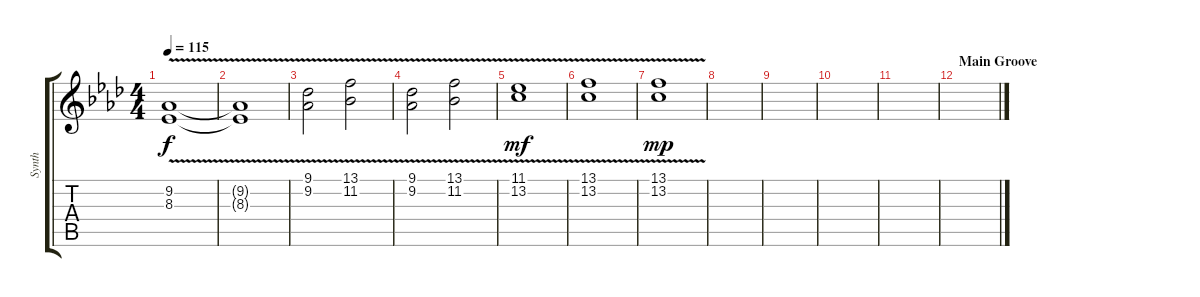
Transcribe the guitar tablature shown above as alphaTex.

\track ("Synth" "Synth") {instrument flute}
\staff {score tabs}
\tuning (E4 B3 G3 D3 A2 E2) {hide}
\ts (4 4)
\tempo 115
\clef g2
\ks ab
(9.2{v} 8.3{v}).1{dy f volume 1} |
(9.2{t} 8.3{t}).1 |
(9.1{v} 9.2{v}).2{volume 4} (13.1{v} 11.2{v}).2 |
(9.1{v} 9.2{v}).2 (13.1{v} 11.2{v}).2 |
(11.1{v} 13.2{v}).1{dy mf} |
(13.1{v} 13.2{v}).1 |
(13.1{v} 13.2{v}).1{dy mp} |
|
|
|
|
\section ("" "Main Groove")
